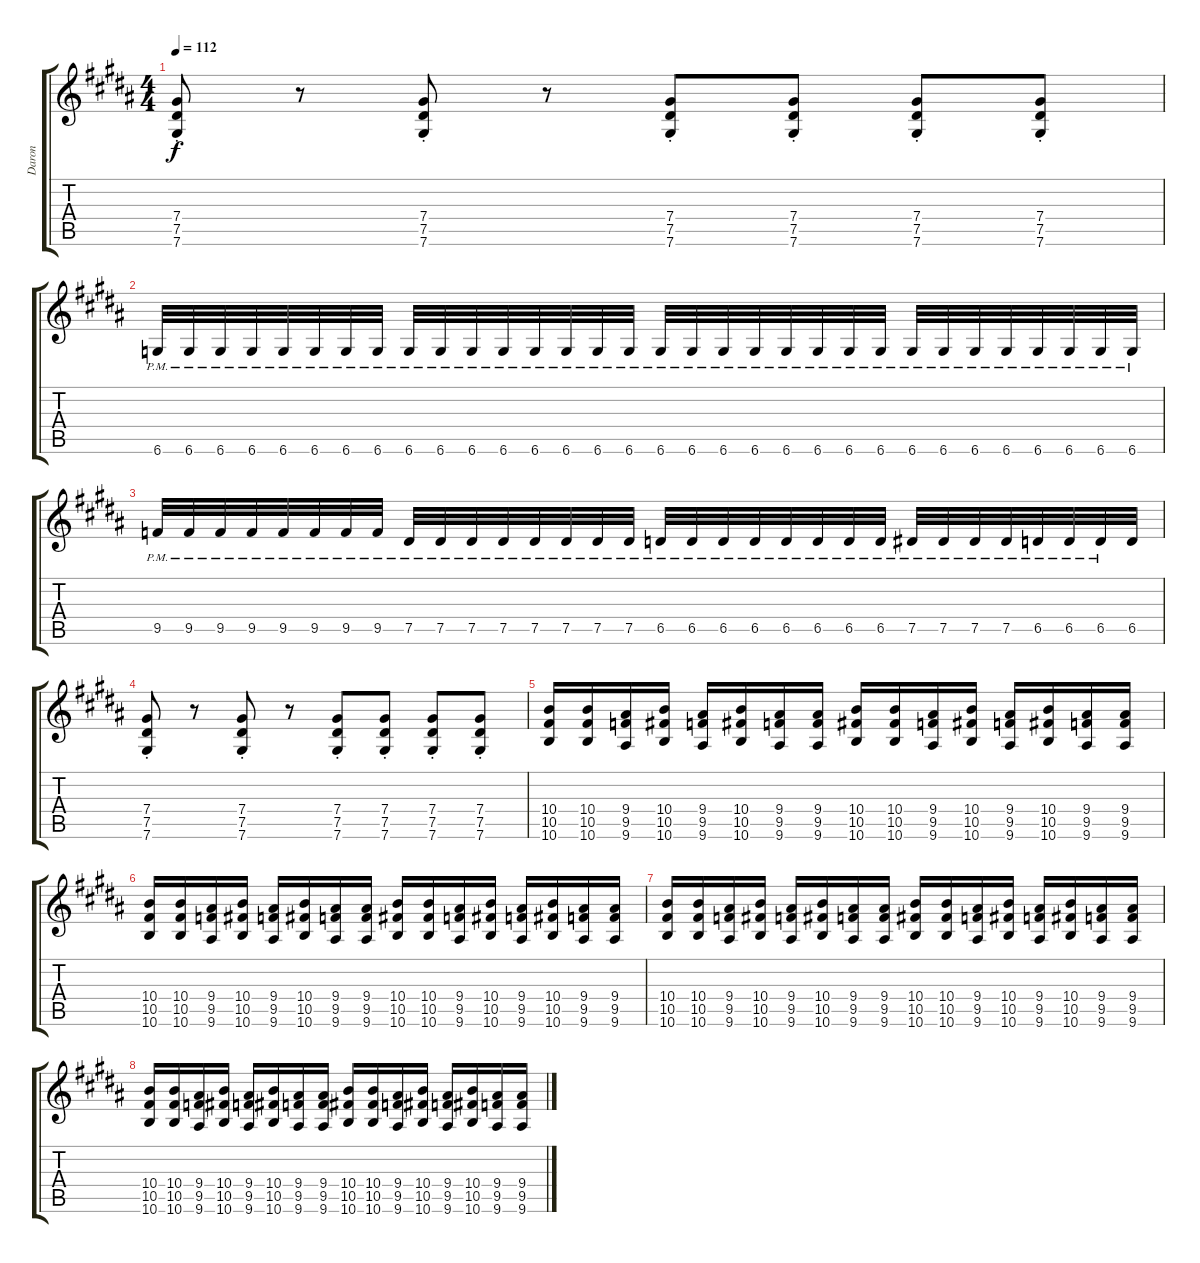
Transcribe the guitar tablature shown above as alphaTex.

\track ("Daron" "Daron") {instrument overdrivenguitar}
\staff {score tabs}
\tuning (Eb4 Bb3 Gb3 Db3 Ab2 Db2) {hide}
\ts (4 4)
\tempo 112
\clef g2
\ks b
(7.4{st} 7.5{st} 7.6{st}).8{dy f} r.8 (7.4{st} 7.5{st} 7.6{st}).8 r.8 (7.4{st} 7.5{st} 7.6{st}).8 (7.4{st} 7.5{st} 7.6{st}).8 (7.4{st} 7.5{st} 7.6{st}).8 (7.4{st} 7.5{st} 7.6{st}).8 |
6.6{pm}.32 6.6{pm}.32 6.6{pm}.32 6.6{pm}.32 6.6{pm}.32 6.6{pm}.32 6.6{pm}.32 6.6{pm}.32 6.6{pm}.32 6.6{pm}.32 6.6{pm}.32 6.6{pm}.32 6.6{pm}.32 6.6{pm}.32 6.6{pm}.32 6.6{pm}.32 6.6{pm}.32 6.6{pm}.32 6.6{pm}.32 6.6{pm}.32 6.6{pm}.32 6.6{pm}.32 6.6{pm}.32 6.6{pm}.32 6.6{pm}.32 6.6{pm}.32 6.6{pm}.32 6.6{pm}.32 6.6{pm}.32 6.6{pm}.32 6.6{pm}.32 6.6{pm}.32 |
9.5{pm}.32 9.5{pm}.32 9.5{pm}.32 9.5{pm}.32 9.5{pm}.32 9.5{pm}.32 9.5{pm}.32 9.5{pm}.32 7.5{pm}.32 7.5{pm}.32 7.5{pm}.32 7.5{pm}.32 7.5{pm}.32 7.5{pm}.32 7.5{pm}.32 7.5{pm}.32 6.5{pm}.32 6.5{pm}.32 6.5{pm}.32 6.5{pm}.32 6.5{pm}.32 6.5{pm}.32 6.5{pm}.32 6.5{pm}.32 7.5{pm}.32 7.5{pm}.32 7.5{pm}.32 7.5{pm}.32 6.5{pm}.32 6.5{pm}.32 6.5{pm}.32 6.5.32 |
(7.4{st} 7.5{st} 7.6{st}).8 r.8 (7.4{st} 7.5{st} 7.6{st}).8 r.8 (7.4{st} 7.5{st} 7.6{st}).8 (7.4{st} 7.5{st} 7.6{st}).8 (7.4{st} 7.5{st} 7.6{st}).8 (7.4{st} 7.5{st} 7.6{st}).8 |
(10.4 10.5 10.6).16 (10.4 10.5 10.6).16 (9.4 9.5 9.6).16 (10.4 10.5 10.6).16 (9.4 9.5 9.6).16 (10.4 10.5 10.6).16 (9.4 9.5 9.6).16 (9.4 9.5 9.6).16 (10.4 10.5 10.6).16 (10.4 10.5 10.6).16 (9.4 9.5 9.6).16 (10.4 10.5 10.6).16 (9.4 9.5 9.6).16 (10.4 10.5 10.6).16 (9.4 9.5 9.6).16 (9.4 9.5 9.6).16 |
(10.4 10.5 10.6).16 (10.4 10.5 10.6).16 (9.4 9.5 9.6).16 (10.4 10.5 10.6).16 (9.4 9.5 9.6).16 (10.4 10.5 10.6).16 (9.4 9.5 9.6).16 (9.4 9.5 9.6).16 (10.4 10.5 10.6).16 (10.4 10.5 10.6).16 (9.4 9.5 9.6).16 (10.4 10.5 10.6).16 (9.4 9.5 9.6).16 (10.4 10.5 10.6).16 (9.4 9.5 9.6).16 (9.4 9.5 9.6).16 |
(10.4 10.5 10.6).16 (10.4 10.5 10.6).16 (9.4 9.5 9.6).16 (10.4 10.5 10.6).16 (9.4 9.5 9.6).16 (10.4 10.5 10.6).16 (9.4 9.5 9.6).16 (9.4 9.5 9.6).16 (10.4 10.5 10.6).16 (10.4 10.5 10.6).16 (9.4 9.5 9.6).16 (10.4 10.5 10.6).16 (9.4 9.5 9.6).16 (10.4 10.5 10.6).16 (9.4 9.5 9.6).16 (9.4 9.5 9.6).16 |
(10.4 10.5 10.6).16 (10.4 10.5 10.6).16 (9.4 9.5 9.6).16 (10.4 10.5 10.6).16 (9.4 9.5 9.6).16 (10.4 10.5 10.6).16 (9.4 9.5 9.6).16 (9.4 9.5 9.6).16 (10.4 10.5 10.6).16 (10.4 10.5 10.6).16 (9.4 9.5 9.6).16 (10.4 10.5 10.6).16 (9.4 9.5 9.6).16 (10.4 10.5 10.6).16 (9.4 9.5 9.6).16 (9.4 9.5 9.6).16
